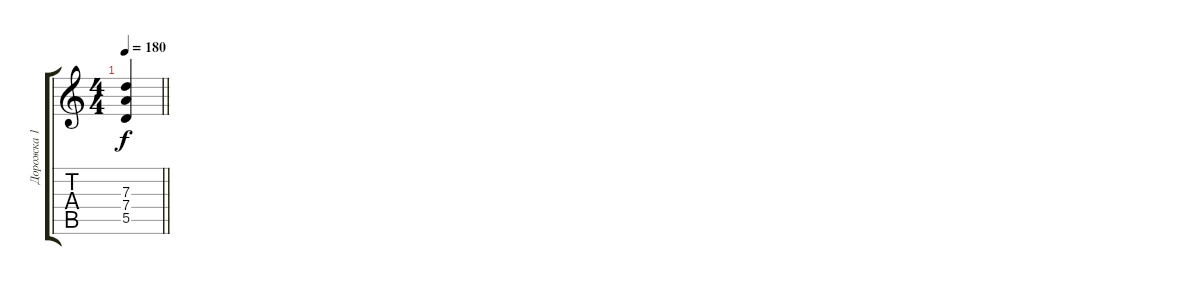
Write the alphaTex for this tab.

\track ("Дорожка 1" "Дорожка 1") {instrument acousticguitarsteel}
\staff {score tabs}
\tuning (E4 B3 G3 D3 A2 E2) {hide}
\ts (4 4)
\tempo 180
\clef g2
\barLineRight lightlight
\ks c
(7.3{t} 7.4{t} 5.5{t}).4{dy f}
